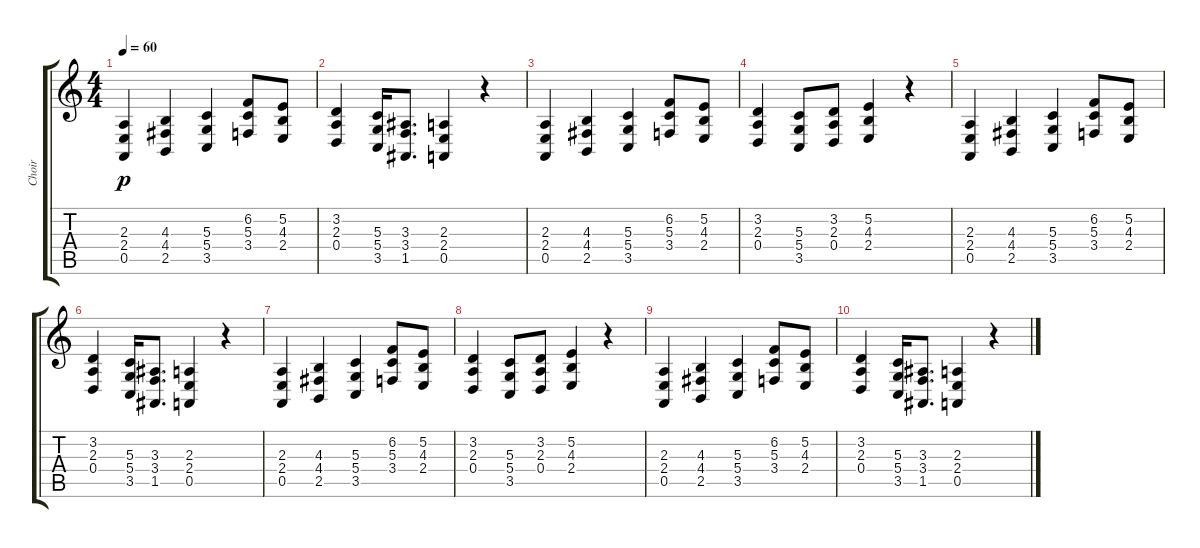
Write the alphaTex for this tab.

\track ("Choir" "Choir") {instrument choiraahs}
\staff {score tabs}
\tuning (E4 B3 G3 D3 A2 E2) {hide}
\ts (4 4)
\tempo 60
\clef g2
\ks aminor
(2.3 2.4 0.5).4{dy p} (4.3 4.4 2.5).4 (5.3 5.4 3.5).4 (6.2 5.3 3.4).8 (5.2 4.3 2.4).8 |
(3.2 2.3 0.4).4 (5.3 5.4 3.5).16 (3.3 3.4 1.5).8{d} (2.3 2.4 0.5).4 r.4 |
(2.3 2.4 0.5).4 (4.3 4.4 2.5).4 (5.3 5.4 3.5).4 (6.2 5.3 3.4).8 (5.2 4.3 2.4).8 |
(3.2 2.3 0.4).4 (5.3 5.4 3.5).8 (3.2 2.3 0.4).8 (5.2 4.3 2.4).4 r.4 |
(2.3 2.4 0.5).4 (4.3 4.4 2.5).4 (5.3 5.4 3.5).4 (6.2 5.3 3.4).8 (5.2 4.3 2.4).8 |
(3.2 2.3 0.4).4 (5.3 5.4 3.5).16 (3.3 3.4 1.5).8{d} (2.3 2.4 0.5).4 r.4 |
(2.3 2.4 0.5).4 (4.3 4.4 2.5).4 (5.3 5.4 3.5).4 (6.2 5.3 3.4).8 (5.2 4.3 2.4).8 |
(3.2 2.3 0.4).4 (5.3 5.4 3.5).8 (3.2 2.3 0.4).8 (5.2 4.3 2.4).4 r.4 |
(2.3 2.4 0.5).4 (4.3 4.4 2.5).4 (5.3 5.4 3.5).4 (6.2 5.3 3.4).8 (5.2 4.3 2.4).8 |
(3.2 2.3 0.4).4 (5.3 5.4 3.5).16 (3.3 3.4 1.5).8{d} (2.3 2.4 0.5).4 r.4
